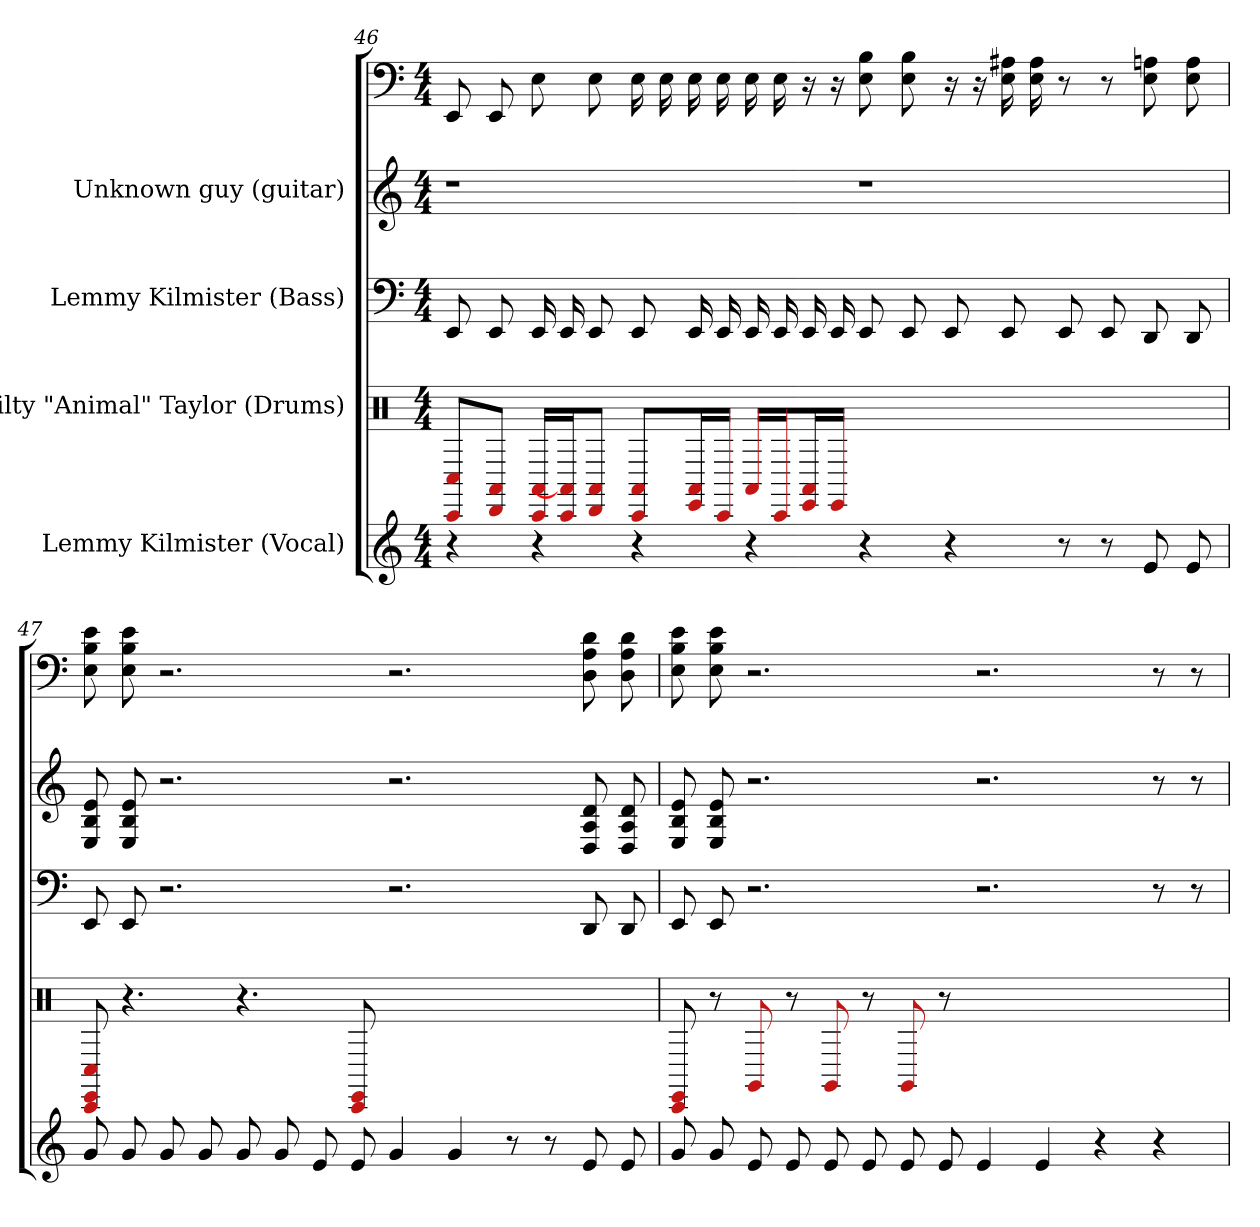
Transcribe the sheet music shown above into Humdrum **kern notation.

**kern	**kern	**kern	**kern	**kern
*part5	*part4	*part3	*part2	*part1
*staff5	*staff4	*staff3	*staff2	*staff1
*I"Lemmy Kilmister (Vocal)	*I"Philty "Animal" Taylor (Drums)	*I"Lemmy Kilmister (Bass)	*I"Unknown guy (guitar)	*I""Fast" Eddie Clarke (Guitar)
*	*clefX	*	*	*
*k[]	*k[]	*k[]	*k[]	*k[]
*M4/4	*M4/4	*M4/4	*M4/4	*M4/4
=46	=46	=46	=46	=46
4r	8C#/ 8CC/L	8EE	1r	8EE
.	8AA#/ 8DD/J	8EE	.	8EE
4r	16AA#/ 16CC/LL	16EE	.	8E
.	16AA#]/ 16CC/J	16EE	.	.
.	8AA#/ 8DD/J	8EE	.	8E
4r	8AA#/ 8CC/L	8EE	.	16E
.	.	.	.	16E
.	16AA#/ 16EE/L	16EE	.	16E
.	16CC/JJ	16EE	.	16E
4r	16AA#/LL	16EE	.	16E
.	16CC/J	16EE	.	16E
.	16AA#/ 16EE/L	16EE	.	16r
.	16EE/JJ	16EE	.	16r
4r	1ryy	8EE	1r	8B 8E
.	.	8EE	.	8B 8E
4r	.	8EE	.	16r
.	.	.	.	16r
.	.	8EE	.	16A# 16E
.	.	.	.	16A# 16E
8r	.	8EE	.	8r
8r	.	8EE	.	8r
8e	.	8DD	.	8A 8E
8e	.	8DD	.	8A 8E
=47	=47	=47	=47	=47
8g	8C# 8EE 8CC	8EE	8e 8B 8E	8e 8B 8E
8g	4.r	8EE	8e 8B 8E	8e 8B 8E
8g	.	2.r	2.r	2.r
8g	.	.	.	.
8g	4.r	.	.	.
8g	.	.	.	.
8e	.	.	.	.
8e	8EE 8CC	.	.	.
4g	1ryy	2.r	2.r	2.r
4g	.	.	.	.
8r	.	.	.	.
8r	.	.	.	.
8e	.	8DD	8d 8A 8D	8d 8A 8D
8e	.	8DD	8d 8A 8D	8d 8A 8D
=48	=48	=48	=48	=48
8g	8EE 8CC	8EE	8e 8B 8E	8e 8B 8E
8g	8r	8EE	8e 8B 8E	8e 8B 8E
8e	8GG#	2.r	2.r	2.r
8e	8r	.	.	.
8e	8GG#	.	.	.
8e	8r	.	.	.
8e	8GG#	.	.	.
8e	8r	.	.	.
4e	1ryy	2.r	2.r	2.r
4e	.	.	.	.
4r	.	.	.	.
4r	.	8r	8r	8r
.	.	8r	8r	8r
=	=	=	=	=
*-	*-	*-	*-	*-
